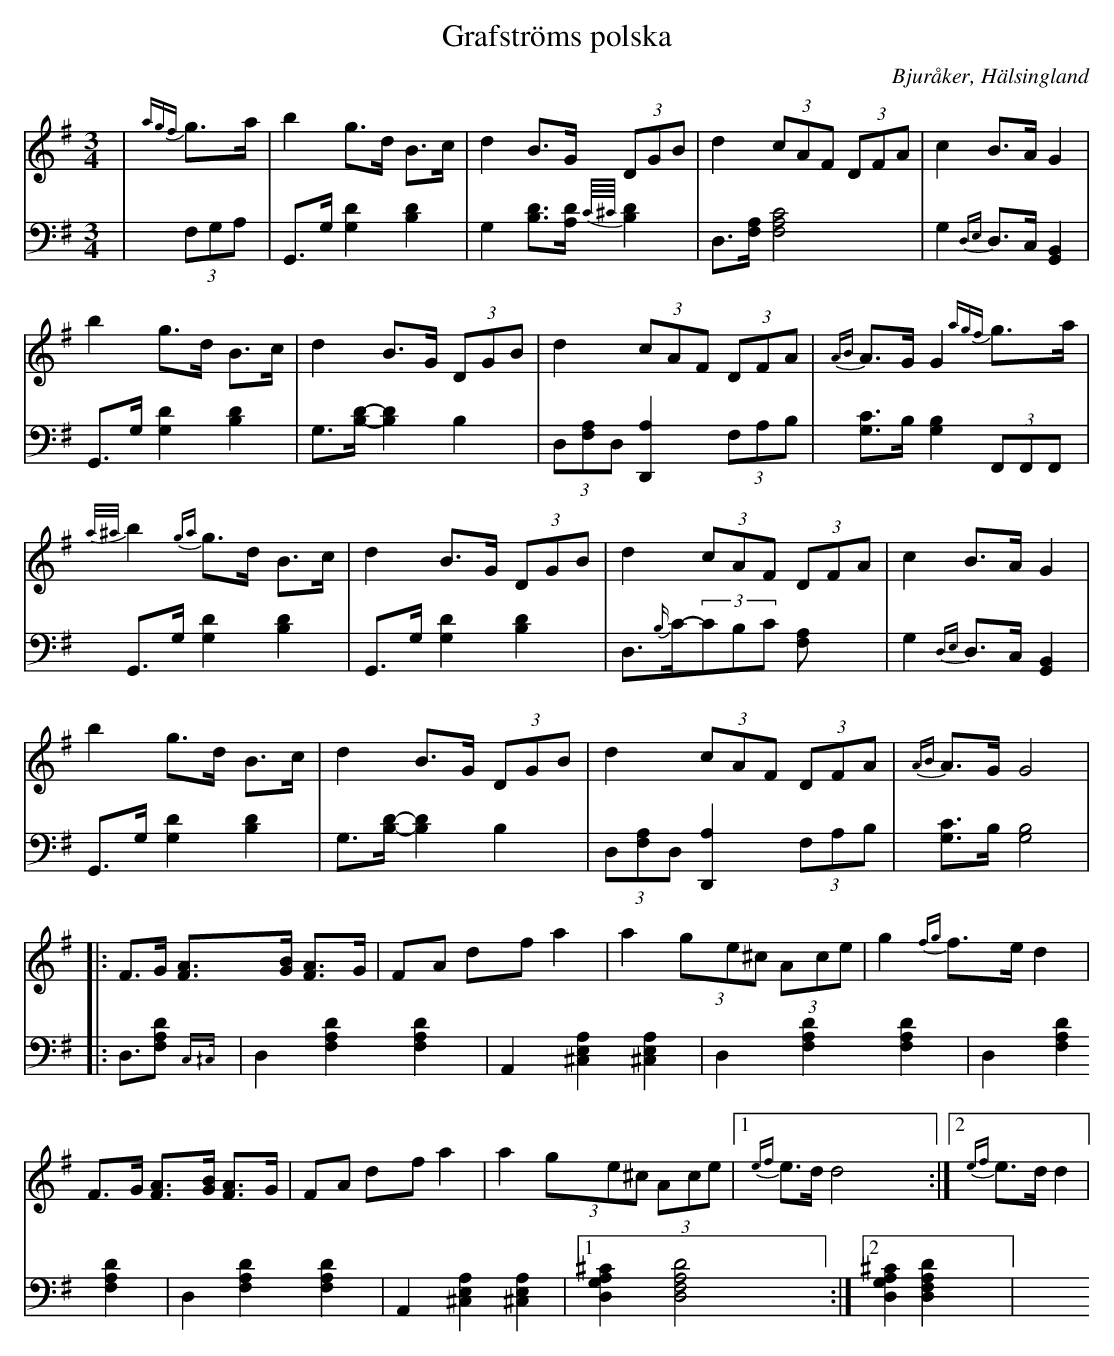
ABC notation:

X:1
T: Grafströms polska
O: Bjuråker, Hälsingland
M: 3/4
L: 1/8
K: G
V:1
V:2
V: 1
|{agf}g>a|b2 g>d B>c|d2 B>G (3DGB|d2 (3cAF (3DFA|c2 B>A G2|
b2 g>d B>c|d2 B>G (3DGB|d2 (3cAF (3DFA|{AB}A>G G2 {agf}g>a|
{a/^a/}b2 {ga}g>d B>c|d2 B>G (3DGB|d2 (3cAF (3DFA|c2 B>A G2|
b2 g>d B>c|d2 B>G (3DGB|d2 (3cAF (3DFA|{AB}A>G G4|
|:F>G [FA]>[GB] [FA]>G |FA df a2 |a2 (3ge^c (3Ace |g2 {fg}f>e d2 |
F>G [FA]>[GB] [FA]>G |FA df a2 |a2 (3ge^c (3Ace |1 {ef}e>d d4:|2 {ef}e>d d2|
V:2 clef=bass
|(3F,G,A, | G,,>G, [G,2D2] [B,2D2]|G,2 [B,D]>[A,D] {C//^C//}[B,D]2|D,>[F,A,] [F,4A,4C4]| G,2 {D,E,}D,>C, [G,,2B,,2]|
 G,,>G, [G,2D2] [B,2D2]|G,>[B,D]-[B,2D2] B,2|(3D,[F,A,]D, [D,,2A,2] (3F,A,B,| [G,C]>B, [G,2B,2](3F,,F,,F,,|
G,,>G, [G,2D2] [B,2D2]|G,,>G, [G,2D2] [B,2D2]|D,>{B,/}C-(3CB,C [F,2A,]| G,2 {D,E,}D,>C, [G,,2B,,2]|
 G,,>G, [G,2D2] [B,2D2]|G,>[B,D]-[B,2D2] B,2|(3D,[F,A,]D, [D,,2A,2] (3F,A,B,| [G,C]>B, [G,4B,4]|
|:D,>[F,2A,2D2] {C,^/C,/}|D,2 [F,2A,2D2] [F,2A,2D2]| A,,2 [^C,2E,2A,2] [^C,2E,2A,2]|D,2 [F,2A,2D2] [F,2A,2D2] |
D,2 [F,2A,2D2] [F,2A,2D2] | D,2 [F,2A,2D2] [F,2A,2D2] | A,,2 [^C,2E,2A,2] [^C,2E,2A,2]|1 [D,2G,2A,2^C2] [D,4F,4A,4D4]:|2 [D,2G,2A,2^C2] [D,2F,2A,2D2]|
